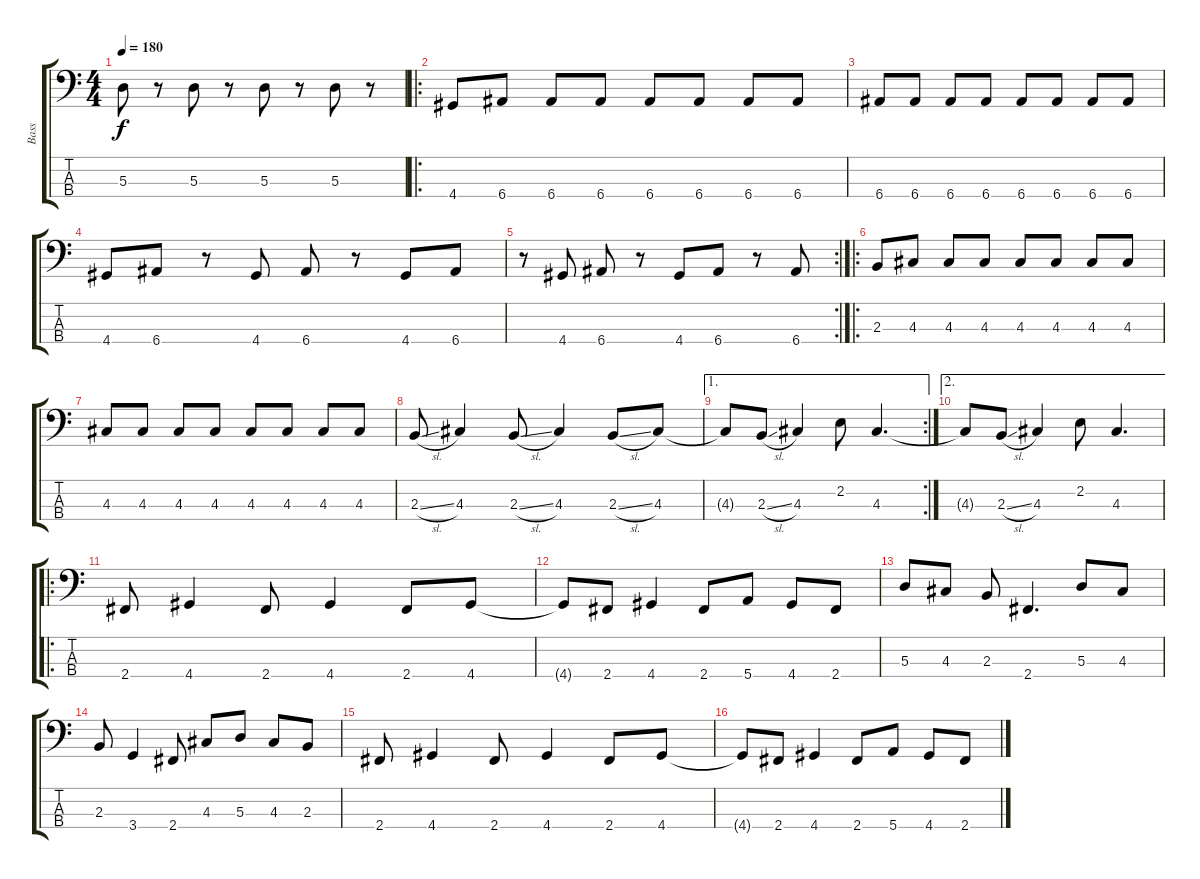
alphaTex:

\track ("Bass" "Bass") {instrument electricbasspick}
\staff {score tabs}
\tuning (G2 D2 A1 E1) {hide}
\ts (4 4)
\tempo 180
\clef f4
\ks c
5.3.8{dy f} r.8 5.3.8 r.8 5.3.8 r.8 5.3.8 r.8 |
\ro
4.4.8 6.4.8 6.4.8 6.4.8 6.4.8 6.4.8 6.4.8 6.4.8 |
6.4.8 6.4.8 6.4.8 6.4.8 6.4.8 6.4.8 6.4.8 6.4.8 |
4.4.8 6.4.8 r.8 4.4.8 6.4.8 r.8 4.4.8 6.4.8 |
\rc 2
r.8 4.4.8 6.4.8 r.8 4.4.8 6.4.8 r.8 6.4.8 |
\ro
2.3.8 4.3.8 4.3.8 4.3.8 4.3.8 4.3.8 4.3.8 4.3.8 |
4.3.8 4.3.8 4.3.8 4.3.8 4.3.8 4.3.8 4.3.8 4.3.8 |
2.3{sl}.8 4.3.4 2.3{sl}.8 4.3.4 2.3{sl}.8 4.3.8 |
\ae 1
\rc 2
4.3{t}.8 2.3{sl}.8 4.3.4 2.2.8 4.3.4{d} |
\ae 2
4.3{t}.8 2.3{sl}.8 4.3.4 2.2.8 4.3.4{d} |
\ro
2.4.8 4.4.4 2.4.8 4.4.4 2.4.8 4.4.8 |
4.4{t}.8 2.4.8 4.4.4 2.4.8 5.4.8 4.4.8 2.4.8 |
5.3.8 4.3.8 2.3.8 2.4.4{d} 5.3.8 4.3.8 |
2.3.8 3.4.4 2.4.8 4.3.8 5.3.8 4.3.8 2.3.8 |
2.4.8 4.4.4 2.4.8 4.4.4 2.4.8 4.4.8 |
4.4{t}.8 2.4.8 4.4.4 2.4.8 5.4.8 4.4.8 2.4.8
